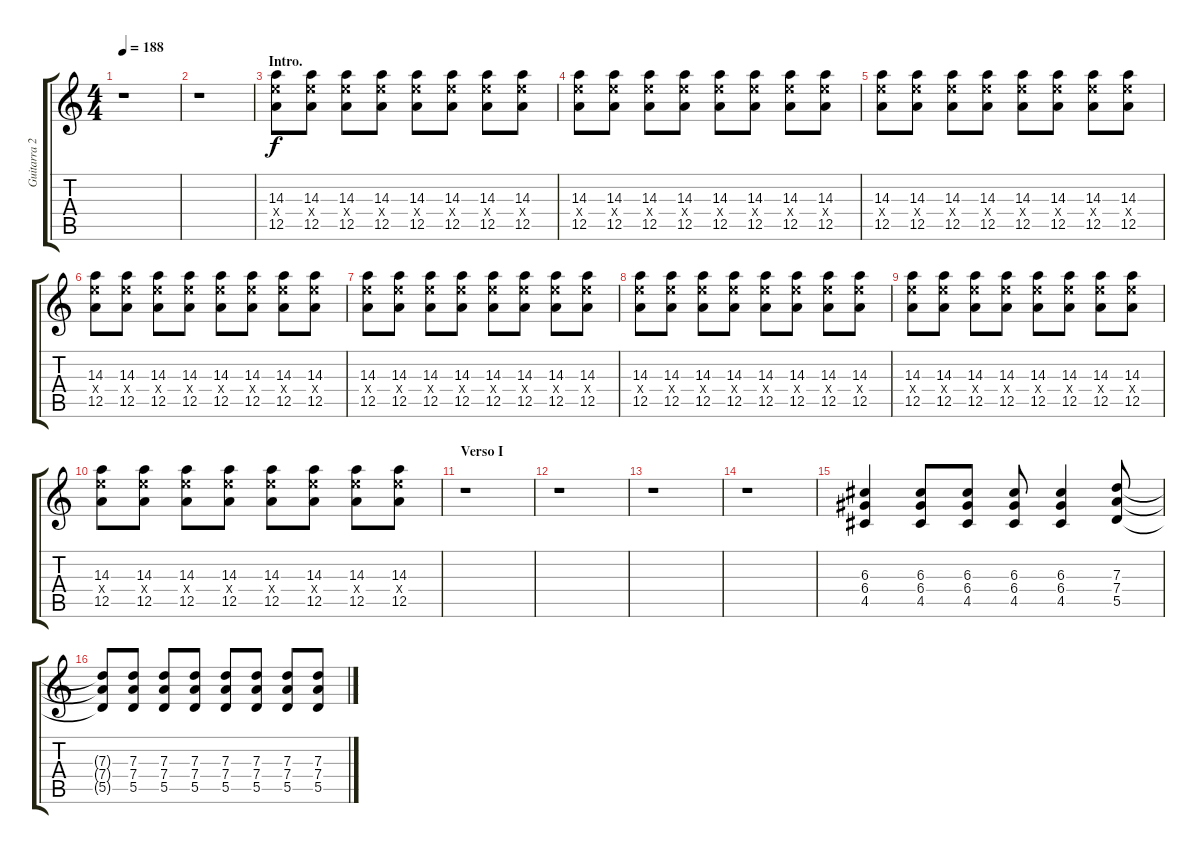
\track ("Guitarra 2 - Erik" "Guitarra 2") {instrument distortionguitar}
\staff {score tabs}
\tuning (E4 B3 G3 D3 A2 E2) {hide}
\ts (4 4)
\tempo 188
\clef g2
\ks c
r.1{dy f instrument distortionguitar} |
r.1 |
\section ("" "Intro.")
(14.3 14.4{x} 12.5).8 (14.3 14.4{x} 12.5).8 (14.3 14.4{x} 12.5).8 (14.3 14.4{x} 12.5).8 (14.3 14.4{x} 12.5).8 (14.3 14.4{x} 12.5).8 (14.3 14.4{x} 12.5).8 (14.3 14.4{x} 12.5).8 |
(14.3 14.4{x} 12.5).8 (14.3 14.4{x} 12.5).8 (14.3 14.4{x} 12.5).8 (14.3 14.4{x} 12.5).8 (14.3 14.4{x} 12.5).8 (14.3 14.4{x} 12.5).8 (14.3 14.4{x} 12.5).8 (14.3 14.4{x} 12.5).8 |
(14.3 14.4{x} 12.5).8 (14.3 14.4{x} 12.5).8 (14.3 14.4{x} 12.5).8 (14.3 14.4{x} 12.5).8 (14.3 14.4{x} 12.5).8 (14.3 14.4{x} 12.5).8 (14.3 14.4{x} 12.5).8 (14.3 14.4{x} 12.5).8 |
(14.3 14.4{x} 12.5).8 (14.3 14.4{x} 12.5).8 (14.3 14.4{x} 12.5).8 (14.3 14.4{x} 12.5).8 (14.3 14.4{x} 12.5).8 (14.3 14.4{x} 12.5).8 (14.3 14.4{x} 12.5).8 (14.3 14.4{x} 12.5).8 |
(14.3 14.4{x} 12.5).8 (14.3 14.4{x} 12.5).8 (14.3 14.4{x} 12.5).8 (14.3 14.4{x} 12.5).8 (14.3 14.4{x} 12.5).8 (14.3 14.4{x} 12.5).8 (14.3 14.4{x} 12.5).8 (14.3 14.4{x} 12.5).8 |
(14.3 14.4{x} 12.5).8 (14.3 14.4{x} 12.5).8 (14.3 14.4{x} 12.5).8 (14.3 14.4{x} 12.5).8 (14.3 14.4{x} 12.5).8 (14.3 14.4{x} 12.5).8 (14.3 14.4{x} 12.5).8 (14.3 14.4{x} 12.5).8 |
(14.3 14.4{x} 12.5).8 (14.3 14.4{x} 12.5).8 (14.3 14.4{x} 12.5).8 (14.3 14.4{x} 12.5).8 (14.3 14.4{x} 12.5).8 (14.3 14.4{x} 12.5).8 (14.3 14.4{x} 12.5).8 (14.3 14.4{x} 12.5).8 |
(14.3 14.4{x} 12.5).8 (14.3 14.4{x} 12.5).8 (14.3 14.4{x} 12.5).8 (14.3 14.4{x} 12.5).8 (14.3 14.4{x} 12.5).8 (14.3 14.4{x} 12.5).8 (14.3 14.4{x} 12.5).8 (14.3 14.4{x} 12.5).8 |
\section ("" "Verso I")
r.1 |
r.1 |
r.1 |
r.1 |
(6.3 6.4 4.5).4 (6.3 6.4 4.5).8 (6.3 6.4 4.5).8 (6.3 6.4 4.5).8 (6.3 6.4 4.5).4 (7.3 7.4 5.5).8 |
(7.3{t} 7.4{t} 5.5{t}).8 (7.3 7.4 5.5).8 (7.3 7.4 5.5).8 (7.3 7.4 5.5).8 (7.3 7.4 5.5).8 (7.3 7.4 5.5).8 (7.3 7.4 5.5).8 (7.3 7.4 5.5).8
